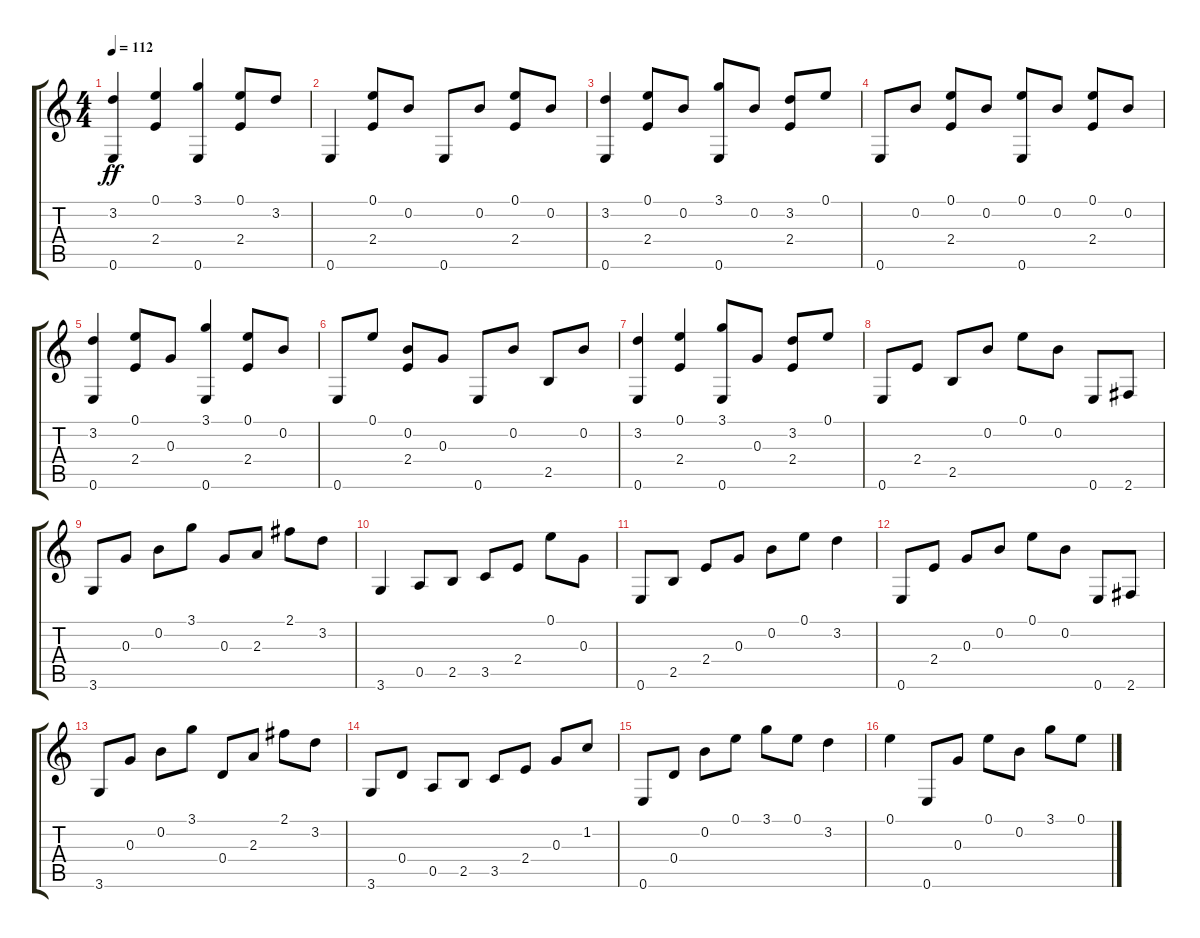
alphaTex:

\track "" {instrument acousticguitarsteel}
\staff {score tabs}
\tuning (E4 B3 G3 D3 A2 E2) {hide}
\ts (4 4)
\tempo 112
\clef g2
\ks c
(3.2 0.6).4{dy ff} (0.1 2.4).4 (3.1 0.6).4 (0.1 2.4).8 3.2.8 |
0.6.4 (0.1 2.4).8 0.2.8 0.6.8 0.2.8 (0.1 2.4).8 0.2.8 |
(3.2 0.6).4 (0.1 2.4).8 0.2.8 (3.1 0.6).8 0.2.8 (3.2 2.4).8 0.1.8 |
0.6.8 0.2.8 (0.1 2.4).8 0.2.8 (0.1 0.6).8 0.2.8 (0.1 2.4).8 0.2.8 |
(3.2 0.6).4 (0.1 2.4).8 0.3.8 (3.1 0.6).4 (0.1 2.4).8 0.2.8 |
0.6.8 0.1.8 (0.2 2.4).8 0.3.8 0.6.8 0.2.8 2.5.8 0.2.8 |
(3.2 0.6).4 (0.1 2.4).4 (3.1 0.6).8 0.3.8 (3.2 2.4).8 0.1.8 |
0.6.8 2.4.8 2.5.8 0.2.8 0.1.8 0.2.8 0.6.8 2.6.8 |
3.6.8 0.3.8 0.2.8 3.1.8 0.3.8 2.3.8 2.1.8 3.2.8 |
3.6.4 0.5.8 2.5.8 3.5.8 2.4.8 0.1.8 0.3.8 |
0.6.8 2.5.8 2.4.8 0.3.8 0.2.8 0.1.8 3.2.4 |
0.6.8 2.4.8 0.3.8 0.2.8 0.1.8 0.2.8 0.6.8 2.6.8 |
3.6.8 0.3.8 0.2.8 3.1.8 0.4.8 2.3.8 2.1.8 3.2.8 |
3.6.8 0.4.8 0.5.8 2.5.8 3.5.8 2.4.8 0.3.8 1.2.8 |
0.6.8 0.4.8 0.2.8 0.1.8 3.1.8 0.1.8 3.2.4 |
0.1.4 0.6.8 0.3.8 0.1.8 0.2.8 3.1.8 0.1.8
